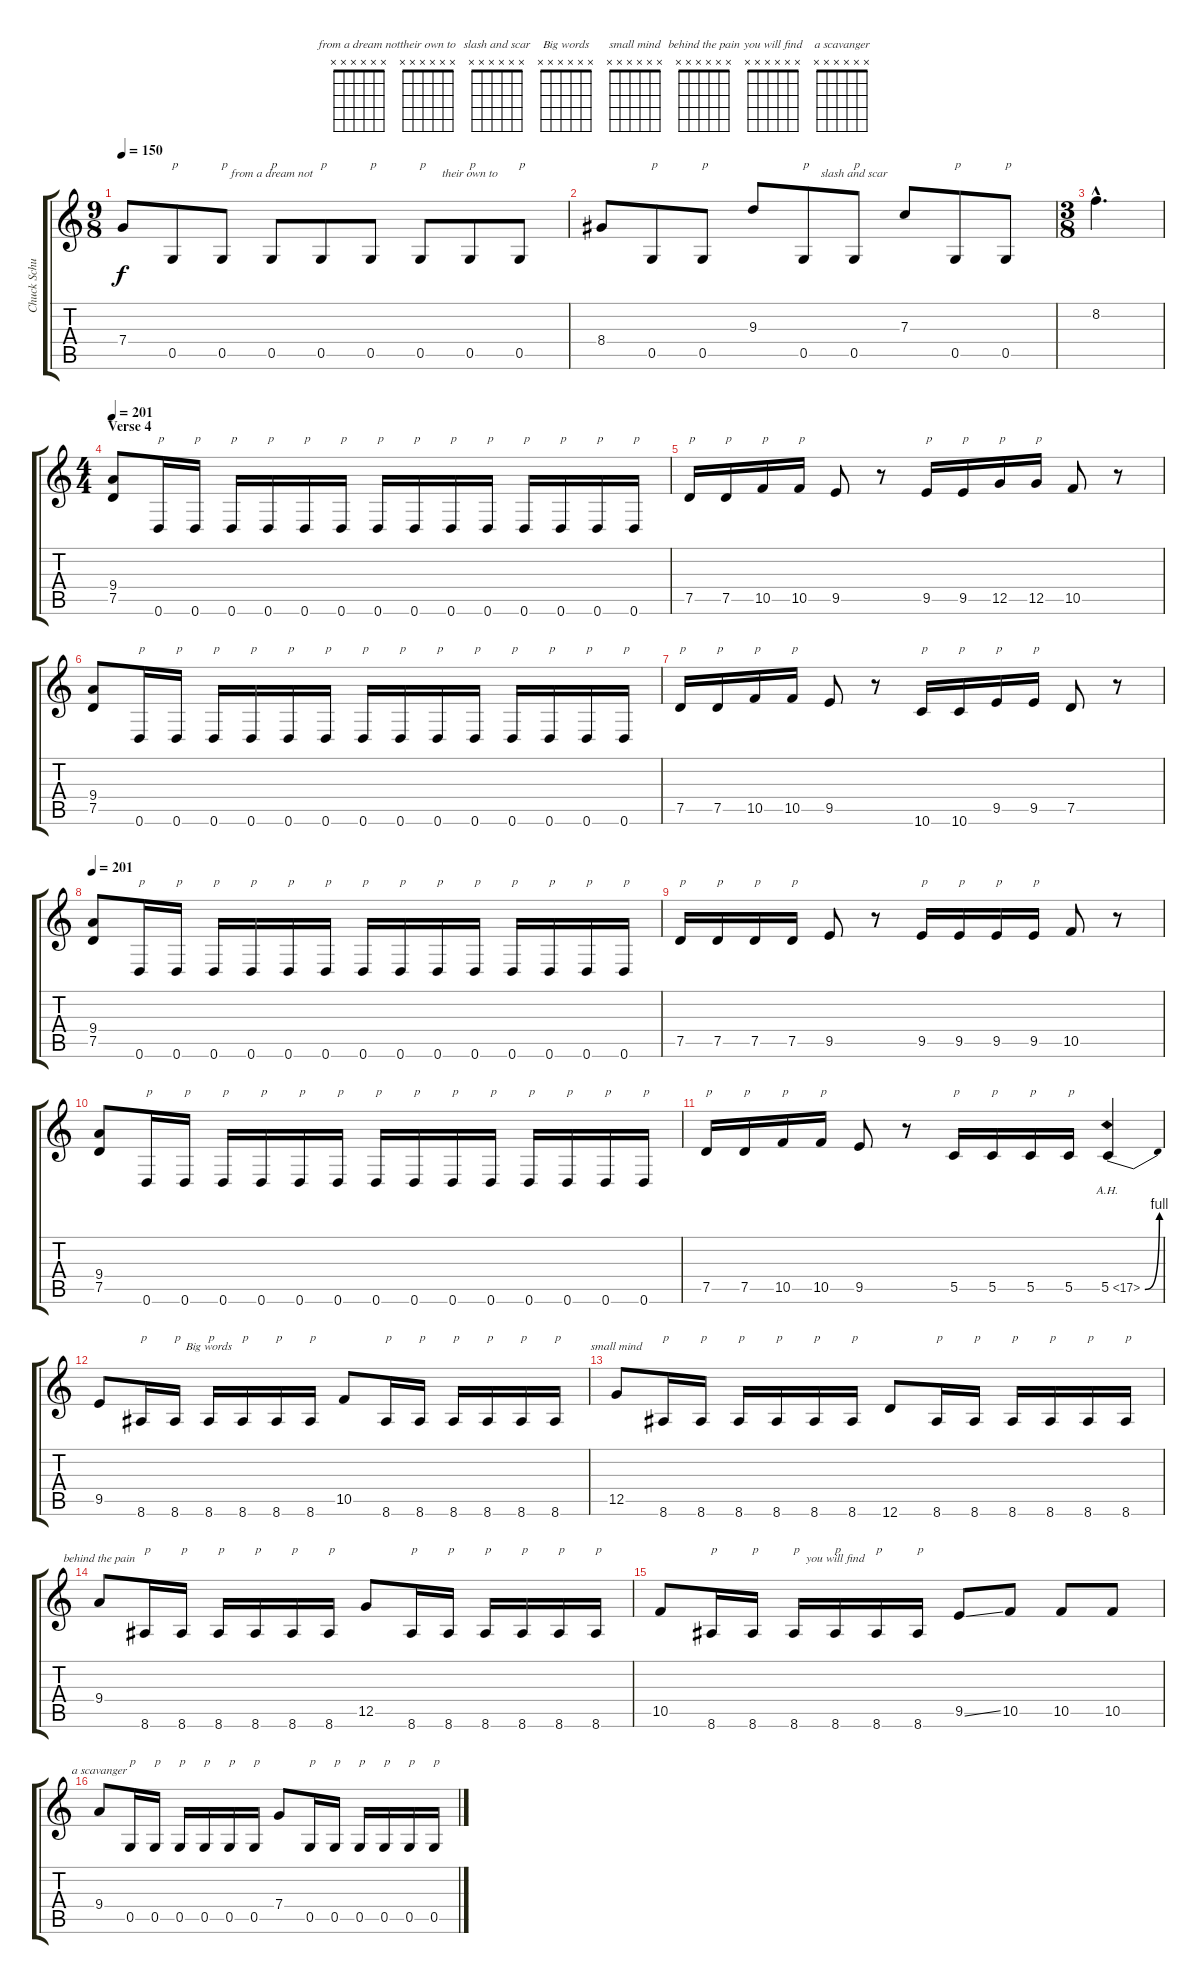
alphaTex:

\track ("Chuck Schuldiner" "Chuck Schu") {instrument distortionguitar}
\staff {score tabs}
\tuning (D4 A3 F3 C3 G2 D2) {hide}
\chord ("from a dream not" x x x x x x)
\chord ("their own to" x x x x x x)
\chord ("slash and scar" x x x x x x)
\chord ("Big words" x x x x x x)
\chord ("small mind" x x x x x x)
\chord ("behind the pain" x x x x x x)
\chord ("you will find" x x x x x x)
\chord ("a scavanger" x x x x x x)
\ts (9 8)
\tempo 150
\clef g2
\ks c
7.4.8{dy f} 0.5.8{txt "p"} 0.5.8{txt "p"} 0.5.8{ch "from a dream not" txt "p"} 0.5.8{txt "p"} 0.5.8{txt "p"} 0.5.8{txt "p"} 0.5.8{ch "their own to" txt "p"} 0.5.8{txt "p"} |
8.4.8 0.5.8{txt "p"} 0.5.8{txt "p"} 9.3.8 0.5.8{txt "p"} 0.5.8{ch "slash and scar" txt "p"} 7.3.8 0.5.8{txt "p"} 0.5.8{txt "p"} |
\ts (3 8)
8.2{hac}.4{d} |
\ts (4 4)
\section ("" "Verse 4")
\tempo 201
(9.4 7.5).8 0.6.16{txt "p"} 0.6.16{txt "p"} 0.6.16{txt "p"} 0.6.16{txt "p"} 0.6.16{txt "p"} 0.6.16{txt "p"} 0.6.16{txt "p"} 0.6.16{txt "p"} 0.6.16{txt "p"} 0.6.16{txt "p"} 0.6.16{txt "p"} 0.6.16{txt "p"} 0.6.16{txt "p"} 0.6.16{txt "p"} |
7.5.16{txt "p"} 7.5.16{txt "p"} 10.5.16{txt "p"} 10.5.16{txt "p"} 9.5.8 r.8 9.5.16{txt "p"} 9.5.16{txt "p"} 12.5.16{txt "p"} 12.5.16{txt "p"} 10.5.8 r.8 |
(9.4 7.5).8 0.6.16{txt "p"} 0.6.16{txt "p"} 0.6.16{txt "p"} 0.6.16{txt "p"} 0.6.16{txt "p"} 0.6.16{txt "p"} 0.6.16{txt "p"} 0.6.16{txt "p"} 0.6.16{txt "p"} 0.6.16{txt "p"} 0.6.16{txt "p"} 0.6.16{txt "p"} 0.6.16{txt "p"} 0.6.16{txt "p"} |
7.5.16{txt "p"} 7.5.16{txt "p"} 10.5.16{txt "p"} 10.5.16{txt "p"} 9.5.8 r.8 10.6.16{txt "p"} 10.6.16{txt "p"} 9.5.16{txt "p"} 9.5.16{txt "p"} 7.5.8 r.8 |
\tempo 201
(9.4 7.5).8 0.6.16{txt "p"} 0.6.16{txt "p"} 0.6.16{txt "p"} 0.6.16{txt "p"} 0.6.16{txt "p"} 0.6.16{txt "p"} 0.6.16{txt "p"} 0.6.16{txt "p"} 0.6.16{txt "p"} 0.6.16{txt "p"} 0.6.16{txt "p"} 0.6.16{txt "p"} 0.6.16{txt "p"} 0.6.16{txt "p"} |
7.5.16{txt "p"} 7.5.16{txt "p"} 7.5.16{txt "p"} 7.5.16{txt "p"} 9.5.8 r.8 9.5.16{txt "p"} 9.5.16{txt "p"} 9.5.16{txt "p"} 9.5.16{txt "p"} 10.5.8 r.8 |
(9.4 7.5).8 0.6.16{txt "p"} 0.6.16{txt "p"} 0.6.16{txt "p"} 0.6.16{txt "p"} 0.6.16{txt "p"} 0.6.16{txt "p"} 0.6.16{txt "p"} 0.6.16{txt "p"} 0.6.16{txt "p"} 0.6.16{txt "p"} 0.6.16{txt "p"} 0.6.16{txt "p"} 0.6.16{txt "p"} 0.6.16{txt "p"} |
7.5.16{txt "p"} 7.5.16{txt "p"} 10.5.16{txt "p"} 10.5.16{txt "p"} 9.5.8 r.8 5.5.16{txt "p"} 5.5.16{txt "p"} 5.5.16{txt "p"} 5.5.16{txt "p"} 5.5{be (bend 0 0 60 4) ah 12}.4 |
9.5.8 8.6.16{txt "p"} 8.6.16{txt "p"} 8.6.16{ch "Big words" txt "p"} 8.6.16{txt "p"} 8.6.16{txt "p"} 8.6.16{txt "p"} 10.5.8 8.6.16{txt "p"} 8.6.16{txt "p"} 8.6.16{txt "p"} 8.6.16{txt "p"} 8.6.16{txt "p"} 8.6.16{txt "p"} |
12.5.8{ch "small mind"} 8.6.16{txt "p"} 8.6.16{txt "p"} 8.6.16{txt "p"} 8.6.16{txt "p"} 8.6.16{txt "p"} 8.6.16{txt "p"} 12.6.8 8.6.16{txt "p"} 8.6.16{txt "p"} 8.6.16{txt "p"} 8.6.16{txt "p"} 8.6.16{txt "p"} 8.6.16{txt "p"} |
9.4.8{ch "behind the pain"} 8.6.16{txt "p"} 8.6.16{txt "p"} 8.6.16{txt "p"} 8.6.16{txt "p"} 8.6.16{txt "p"} 8.6.16{txt "p"} 12.5.8 8.6.16{txt "p"} 8.6.16{txt "p"} 8.6.16{txt "p"} 8.6.16{txt "p"} 8.6.16{txt "p"} 8.6.16{txt "p"} |
10.5.8 8.6.16{txt "p"} 8.6.16{txt "p"} 8.6.16{txt "p"} 8.6.16{ch "you will find" txt "p"} 8.6.16{txt "p"} 8.6.16{txt "p"} 9.5{ss}.8 10.5.8 10.5.8 10.5.8 |
9.4.8{ch "a scavanger"} 0.5.16{txt "p"} 0.5.16{txt "p"} 0.5.16{txt "p"} 0.5.16{txt "p"} 0.5.16{txt "p"} 0.5.16{txt "p"} 7.4.8 0.5.16{txt "p"} 0.5.16{txt "p"} 0.5.16{txt "p"} 0.5.16{txt "p"} 0.5.16{txt "p"} 0.5.16{txt "p"}
